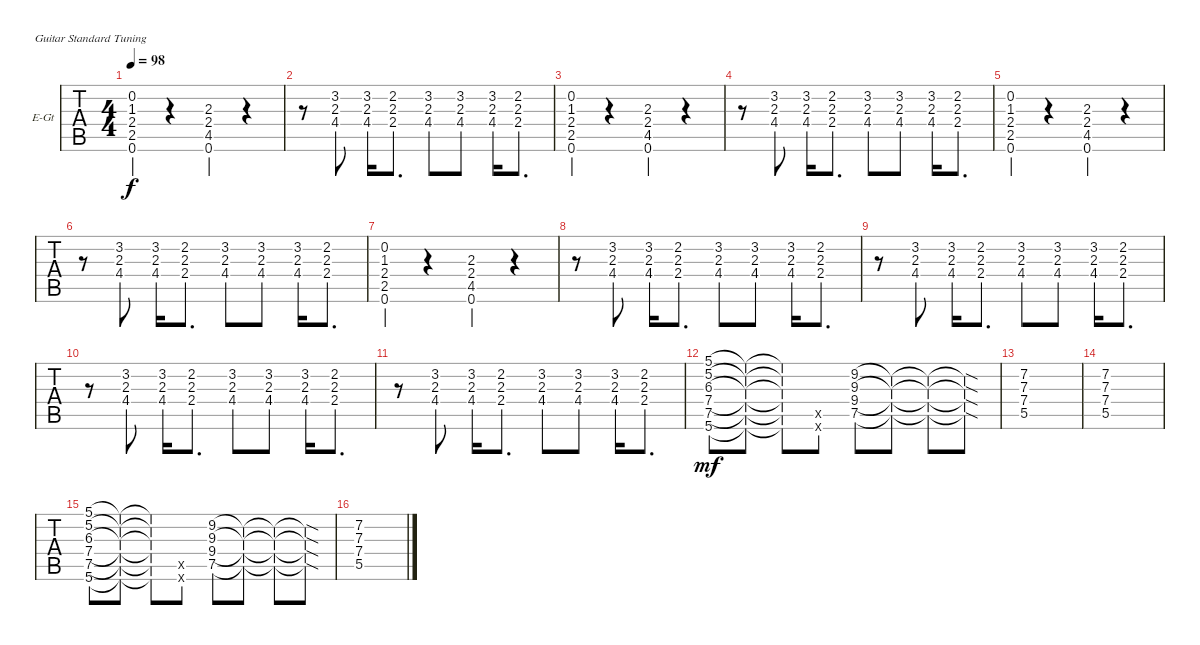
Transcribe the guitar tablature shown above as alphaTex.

\defaultSystemsLayout 4
\bracketExtendMode nobrackets
\firstSystemTrackNameOrientation horizontal
\otherSystemsTrackNameOrientation horizontal
\track ("Electric Guitar" "E-Gt") {instrument distortionguitar}
\staff {tabs}
\tuning (E4 B3 G3 D3 A2 E2)
\ts (4 4)
\tempo 98
\clef g2
\ks c
(0.6 2.5 2.4 1.3 0.2).4{dy f} r.4 (0.6 4.5 2.4 2.3).4 r.4 |
r.8 (4.4{st} 2.3{st} 3.2{st}).8 (3.2 2.3 4.4).16 (2.2 2.3 2.4).8{d} (3.2{st} 2.3{st} 4.4{st}).8 (4.4 2.3 3.2).8 (3.2 2.3 4.4).16 (2.4 2.3 2.2).8{d} |
(0.6 2.5 2.4 1.3 0.2).4 r.4 (0.6 4.5 2.4 2.3).4 r.4 |
r.8 (4.4{st} 2.3{st} 3.2{st}).8 (3.2 2.3 4.4).16 (2.2 2.3 2.4).8{d} (3.2{st} 2.3{st} 4.4{st}).8 (4.4 2.3 3.2).8 (3.2 2.3 4.4).16 (2.4 2.3 2.2).8{d} |
(0.6 2.5 2.4 1.3 0.2).4 r.4 (0.6 4.5 2.4 2.3).4 r.4 |
r.8 (4.4{st} 2.3{st} 3.2{st}).8 (3.2 2.3 4.4).16 (2.2 2.3 2.4).8{d} (3.2{st} 2.3{st} 4.4{st}).8 (4.4 2.3 3.2).8 (3.2 2.3 4.4).16 (2.4 2.3 2.2).8{d} |
(0.6 2.5 2.4 1.3 0.2).4 r.4 (0.6 4.5 2.4 2.3).4 r.4 |
r.8 (4.4{st} 2.3{st} 3.2{st}).8 (3.2 2.3 4.4).16 (2.2 2.3 2.4).8{d} (3.2{st} 2.3{st} 4.4{st}).8 (4.4 2.3 3.2).8 (3.2 2.3 4.4).16 (2.4 2.3 2.2).8{d} |
r.8 (4.4{st} 2.3{st} 3.2{st}).8 (3.2 2.3 4.4).16 (2.2 2.3 2.4).8{d} (3.2{st} 2.3{st} 4.4{st}).8 (4.4 2.3 3.2).8 (3.2 2.3 4.4).16 (2.4 2.3 2.2).8{d} |
r.8 (4.4{st} 2.3{st} 3.2{st}).8 (3.2 2.3 4.4).16 (2.2 2.3 2.4).8{d} (3.2{st} 2.3{st} 4.4{st}).8 (4.4 2.3 3.2).8 (3.2 2.3 4.4).16 (2.4 2.3 2.2).8{d} |
\scale
0.559709 r.8 (4.4{st} 2.3{st} 3.2{st}).8 (3.2 2.3 4.4).16 (2.2 2.3 2.4).8{d} (3.2{st} 2.3{st} 4.4{st}).8 (4.4 2.3 3.2).8 (3.2 2.3 4.4).16 (2.4 2.3 2.2).8{d} |
\scale
0.440171 (5.1 5.2 6.3 7.4 7.5 5.6).8{dy mf} (5.1{t} 5.2{t} 6.3{t} 7.4{t} 7.5{t} 5.6{t}).8 (5.1{t} 5.2{t} 6.3{t} 7.4{t} 7.5{t} 5.6{t}).8 (0.6{x} 0.5{x}).8 (7.5 9.4 9.3 9.2).8 (7.5{t} 9.4{t} 9.3{t} 9.2{t}).8 (7.5{t} 9.4{t} 9.3{t} 9.2{t}).8 (7.5{sod t} 9.4{sod t} 9.3{sod t} 9.2{sod t}).8 |
(5.5 7.4 7.3 7.2).1 |
(5.5 7.4 7.3 7.2).1 |
(5.1 5.2 6.3 7.4 7.5 5.6).8 (5.1{t} 5.2{t} 6.3{t} 7.4{t} 7.5{t} 5.6{t}).8 (5.1{t} 5.2{t} 6.3{t} 7.4{t} 7.5{t} 5.6{t}).8 (0.6{x} 0.5{x}).8 (7.5 9.4 9.3 9.2).8 (7.5{t} 9.4{t} 9.3{t} 9.2{t}).8 (7.5{t} 9.4{t} 9.3{t} 9.2{t}).8 (7.5{sod t} 9.4{sod t} 9.3{sod t} 9.2{sod t}).8 |
(5.5 7.4 7.3 7.2).1
